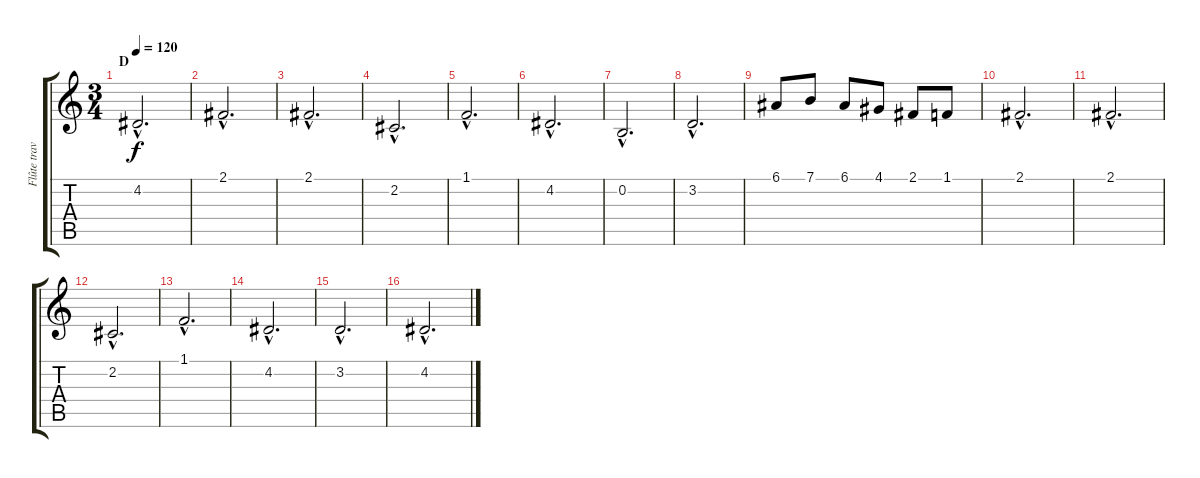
\track ("Flûte traversière" "Flûte trav") {instrument flute}
\staff {score tabs}
\tuning (E4 B3 G3 D3 A2 E2) {hide}
\ts (3 4)
\section ("" "D")
\tempo 120
\clef g2
\ks c
4.2{hac}.2{d dy f} |
2.1{hac}.2{d} |
2.1{hac}.2{d} |
2.2{hac}.2{d} |
1.1{hac}.2{d} |
4.2{hac}.2{d} |
0.2{hac}.2{d} |
3.2{hac}.2{d} |
6.1.8 7.1.8 6.1.8 4.1.8 2.1.8 1.1.8 |
2.1{hac}.2{d} |
2.1{hac}.2{d} |
2.2{hac}.2{d} |
1.1{hac}.2{d} |
4.2{hac}.2{d} |
3.2{hac}.2{d} |
4.2{hac}.2{d}
